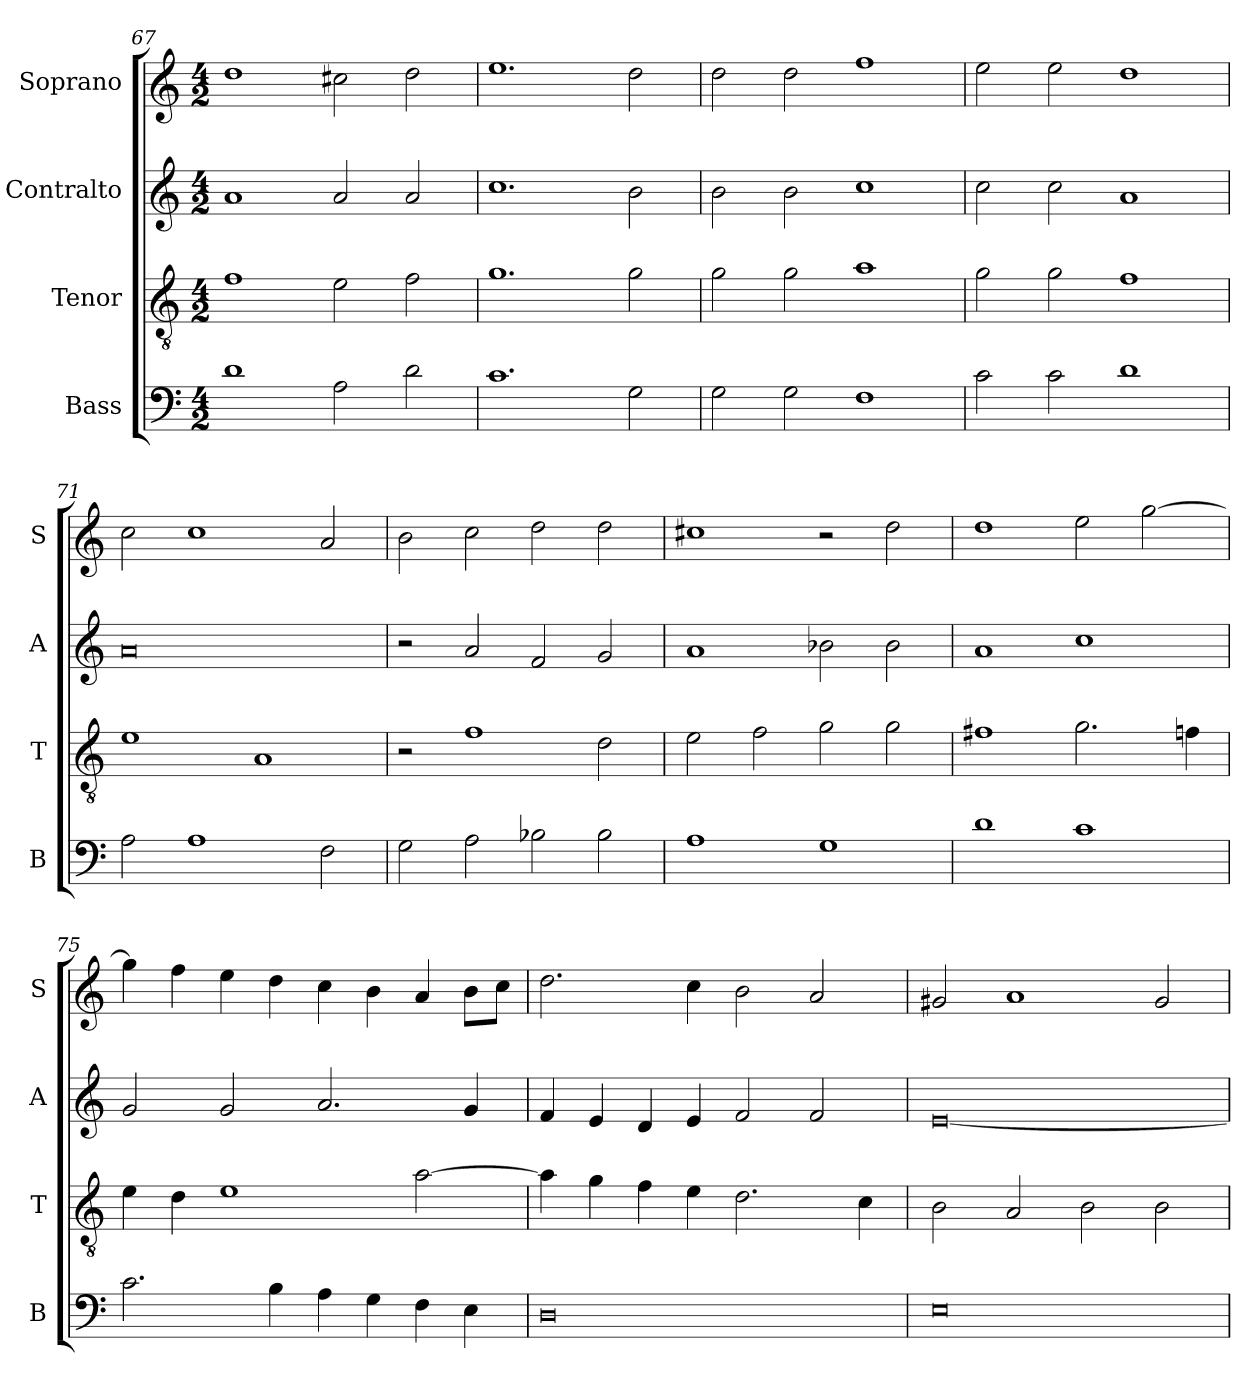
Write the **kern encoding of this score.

**kern	**kern	**kern	**kern
*part4	*part3	*part2	*part1
*staff4	*staff3	*staff2	*staff1
*I"Bass	*I"Tenor	*I"Contralto	*I"Soprano
*I'B	*I'T	*I'A	*I'S
*clefF4	*clefGv2	*clefG2	*clefG2
*k[]	*k[]	*k[]	*k[]
*D:dor	*D:dor	*D:dor	*D:dor
*M4/2	*M4/2	*M4/2	*M4/2
=67	=67	=67	=67
1d	1f	1a	1dd
2A	2e	2a	2cc#X
2d	2f	2a	2dd
=68	=68	=68	=68
1.c	1.g	1.cc	1.ee
2G	2g	2b	2dd
=69	=69	=69	=69
2G	2g	2b	2dd
2G	2g	2b	2dd
1F	1a	1cc	1ff
=70	=70	=70	=70
2c	2g	2cc	2ee
2c	2g	2cc	2ee
1d	1f	1a	1dd
=71	=71	=71	=71
2A	1e	0a	2cc
1A	.	.	1cc
.	1A	.	.
2F	.	.	2a
=72	=72	=72	=72
2G	2r	2r	2b
2A	1f	2a	2cc
2B-X	.	2f	2dd
2B-	2d	2g	2dd
=73	=73	=73	=73
1A	2e	1a	1cc#X
.	2f	.	.
1G	2g	2b-X	2r
.	2g	2b-	2dd
=74	=74	=74	=74
1d	1f#X	1a	1dd
1c	2.g	1cc	2ee
.	.	.	[2gg
.	4fn	.	.
=75	=75	=75	=75
2.c	4e	2g	4gg]
.	4d	.	4ff
.	1e	2g	4ee
4B	.	.	4dd
4A	.	2.a	4cc
4G	.	.	4b
4F	[2a	.	4a
4E	.	4g	8b\L
.	.	.	8cc\J
=76	=76	=76	=76
0D	4a]	4f	2.dd
.	4g	4e	.
.	4f	4d	.
.	4e	4e	4cc
.	2.d	2f	2b
.	.	2f	2a
.	4c	.	.
=77	=77	=77	=77
0E	2B	[0e	2g#X
.	2A	.	1a
.	2B	.	.
.	2B	.	2g#
=	=	=	=
*-	*-	*-	*-
